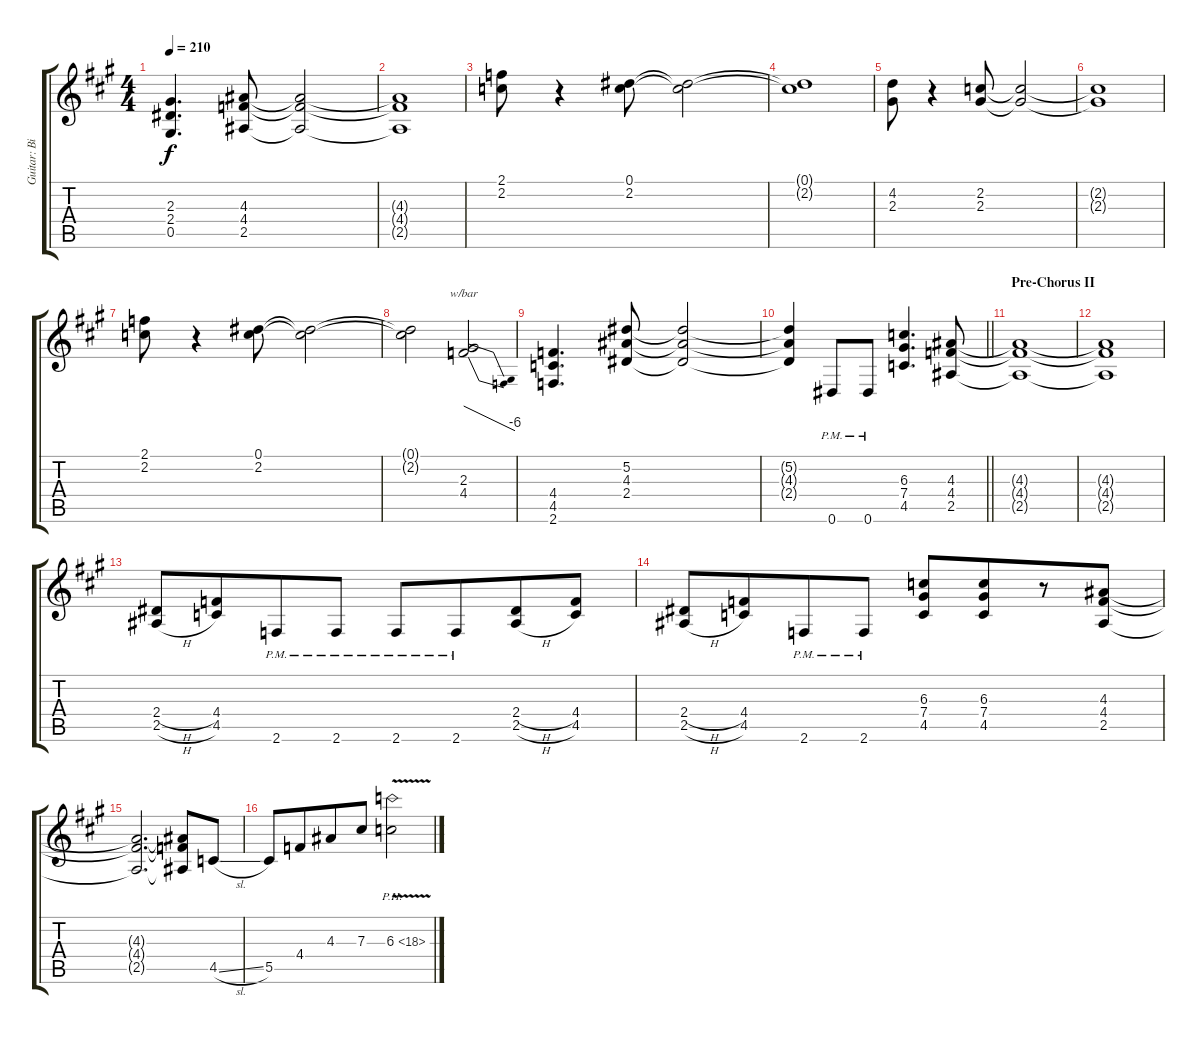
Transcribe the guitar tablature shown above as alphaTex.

\track ("Guitar: Billy" "Guitar: Bi") {instrument distortionguitar}
\staff {score tabs}
\tuning (Eb4 Bb3 Gb3 Db3 Ab2 Eb2) {hide}
\ts (4 4)
\tempo 210
\clef g2
\ks a
(2.3 2.4 0.5).4{d dy f} (4.3 4.4 2.5).8 (4.3{t} 4.4{t} 2.5{t}).2 |
(4.3{t} 4.4{t} 2.5{t}).1 |
(2.1 2.2).8 r.4 (0.1 2.2).8 (0.1{t} 2.2{t}).2 |
(0.1{t} 2.2{t}).1 |
(4.2 2.3).8 r.4 (2.2 2.3).8 (2.2{t} 2.3{t}).2 |
(2.2{t} 2.3{t}).1 |
(2.1 2.2).8 r.4 (0.1 2.2).8 (0.1{t} 2.2{t}).2 |
(0.1{t} 2.2{t}).2 (2.3 4.4).2{tbe (dive default 0 0 60 -24)} |
(4.4 4.5 2.6).4{d} (5.2 4.3 2.4).8 (5.2{t} 4.3{t} 2.4{t}).2 |
\barLineRight lightlight
(5.2{t} 4.3{t} 2.4{t}).4 0.6{pm}.8 0.6{pm}.8 (6.3 7.4 4.5).4{d} (4.3 4.4 2.5).8 |
\section ("" "Pre-Chorus II")
(4.3{t} 4.4{t} 2.5{t}).1 |
(4.3{t} 4.4{t} 2.5{t}).1 |
(2.4{h} 2.5{h}).8 (4.4 4.5).8{beam merge} 2.6{pm}.8 2.6{pm}.8 2.6{pm}.8 2.6{pm}.8{beam merge} (2.4{h} 2.5{h}).8 (4.4 4.5).8 |
(2.4{h} 2.5{h}).8 (4.4 4.5).8{beam merge} 2.6{pm}.8 2.6{pm}.8 (6.3 7.4 4.5).8 (6.3 7.4 4.5).8{beam merge} r.8 (4.3 4.4 2.5).8 |
(4.3{t} 4.4{t} 2.5{t}).2{d} (4.3{t} 4.4{t} 2.5{t}).8 4.5{sl}.8 |
5.5.8 4.4.8{beam merge} 4.3.8 7.3.8 6.3{ph 12 v}.2
